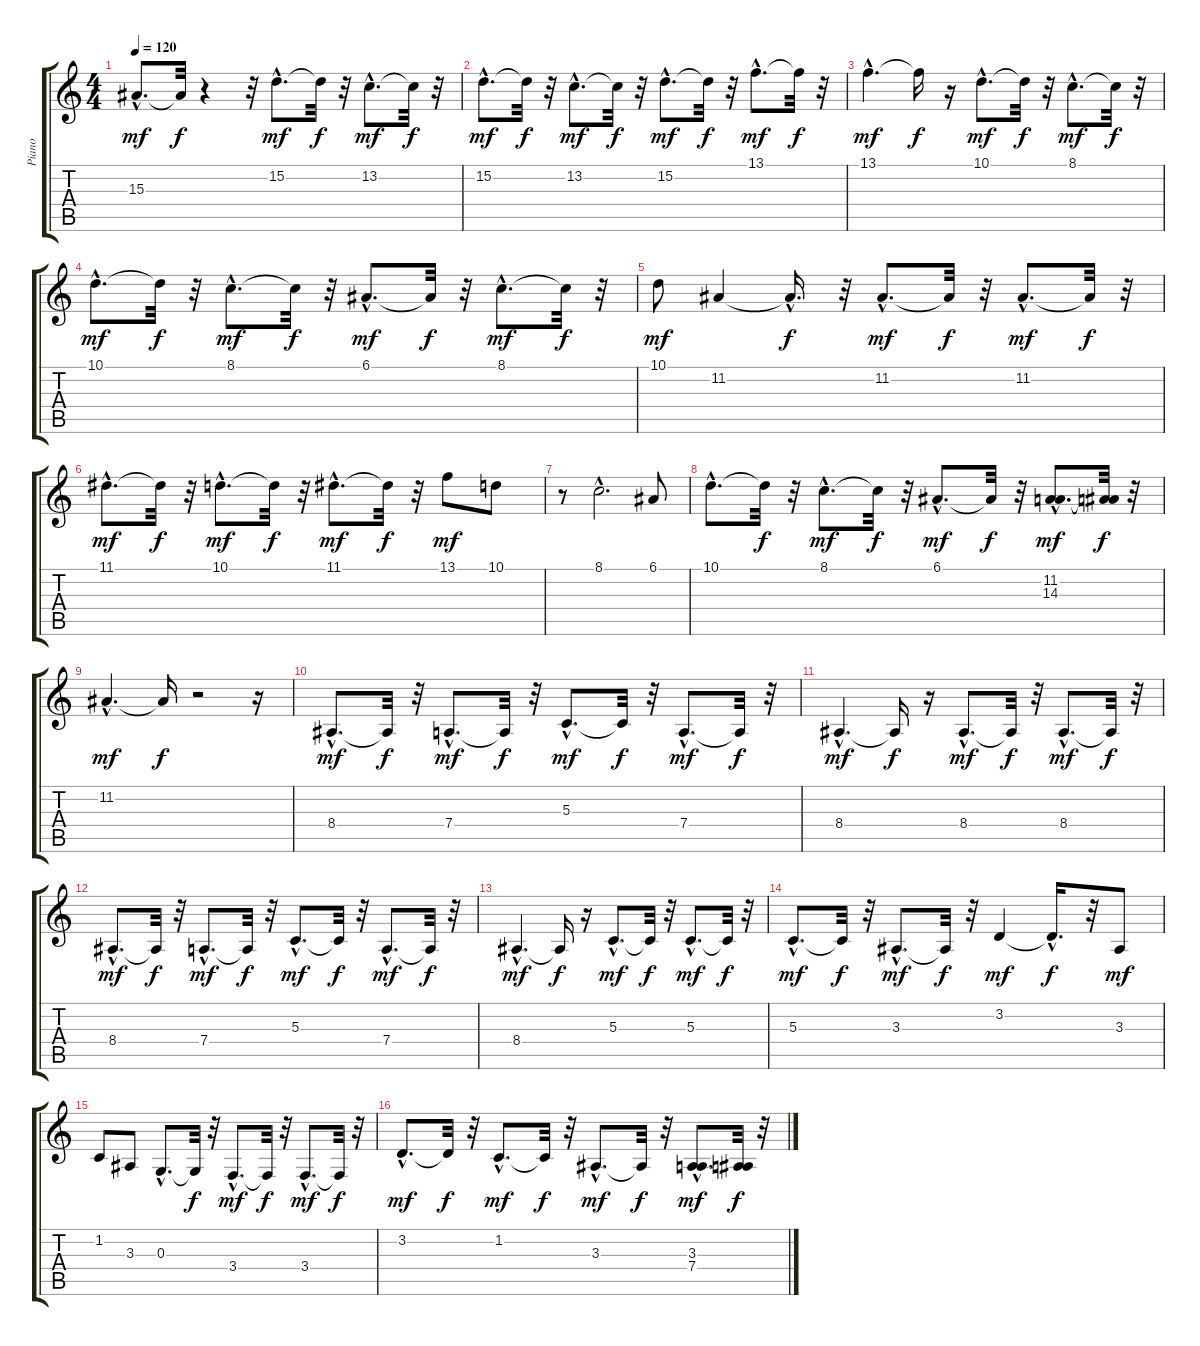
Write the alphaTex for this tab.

\track ("Piano" "Piano") {instrument acousticgrandpiano}
\staff {score tabs}
\tuning (E4 B3 G3 D3 A2 E2) {hide}
\ts (4 4)
\tempo 120
\clef g2
\ks c
15.3{hac}.8{d dy mf} 15.3{t}.32{dy f} r.4 r.32 15.2{hac}.8{d dy mf} 15.2{t}.32{dy f} r.32 13.2{hac}.8{d dy mf} 13.2{t}.32{dy f} r.32 |
15.2{hac}.8{d dy mf} 15.2{t}.32{dy f} r.32 13.2{hac}.8{d dy mf} 13.2{t}.32{dy f} r.32 15.2{hac}.8{d dy mf} 15.2{t}.32{dy f} r.32 13.1{hac}.8{d dy mf} 13.1{t}.32{dy f} r.32 |
13.1{hac}.4{d dy mf} 13.1{t}.16{dy f} r.16 10.1{hac}.8{d dy mf} 10.1{t}.32{dy f} r.32 8.1{hac}.8{d dy mf} 8.1{t}.32{dy f} r.32 |
10.1{hac}.8{d dy mf} 10.1{t}.32{dy f} r.32 8.1{hac}.8{d dy mf} 8.1{t}.32{dy f} r.32 6.1{hac}.8{d dy mf} 6.1{t}.32{dy f} r.32 8.1{hac}.8{d dy mf} 8.1{t}.32{dy f} r.32 |
10.1.8{dy mf} 11.2.4 11.2{hac t}.16{d dy f} r.32 11.2{hac}.8{d dy mf} 11.2{t}.32{dy f} r.32 11.2{hac}.8{d dy mf} 11.2{t}.32{dy f} r.32 |
11.1{hac}.8{d dy mf} 11.1{t}.32{dy f} r.32 10.1{hac}.8{d dy mf} 10.1{t}.32{dy f} r.32 11.1{hac}.8{d dy mf} 11.1{t}.32{dy f} r.32 13.1.8{dy mf} 10.1.8 |
r.8 8.1{hac}.2{d} 6.1.8 |
10.1{hac}.8{d} 10.1{t}.32{dy f} r.32 8.1{hac}.8{d dy mf} 8.1{t}.32{dy f} r.32 6.1{hac}.8{d dy mf} 6.1{t}.32{dy f} r.32 (11.2{hac} 14.3{hac}).8{d dy mf} (11.2{t} 14.3{t}).32{dy f} r.32 |
11.2{hac}.4{d dy mf} 11.2{t}.16{dy f} r.2 r.16 |
8.4{hac}.8{d dy mf} 8.4{t}.32{dy f} r.32 7.4{hac}.8{d dy mf} 7.4{t}.32{dy f} r.32 5.3{hac}.8{d dy mf} 5.3{t}.32{dy f} r.32 7.4{hac}.8{d dy mf} 7.4{t}.32{dy f} r.32 |
8.4{hac}.4{d dy mf} 8.4{t}.16{dy f} r.16 8.4{hac}.8{d dy mf} 8.4{t}.32{dy f} r.32 8.4{hac}.8{d dy mf} 8.4{t}.32{dy f} r.32 |
8.4{hac}.8{d dy mf} 8.4{t}.32{dy f} r.32 7.4{hac}.8{d dy mf} 7.4{t}.32{dy f} r.32 5.3{hac}.8{d dy mf} 5.3{t}.32{dy f} r.32 7.4{hac}.8{d dy mf} 7.4{t}.32{dy f} r.32 |
8.4{hac}.4{d dy mf} 8.4{t}.16{dy f} r.16 5.3{hac}.8{d dy mf} 5.3{t}.32{dy f} r.32 5.3{hac}.8{d dy mf} 5.3{t}.32{dy f} r.32 |
5.3{hac}.8{d dy mf} 5.3{t}.32{dy f} r.32 3.3{hac}.8{d dy mf} 3.3{t}.32{dy f} r.32 3.2.4{dy mf} 3.2{hac t}.16{d dy f} r.32 3.3.8{dy mf} |
1.2.8 3.3.8 0.3{hac}.8{d} 0.3{t}.32{dy f} r.32 3.4{hac}.8{d dy mf} 3.4{t}.32{dy f} r.32 3.4{hac}.8{d dy mf} 3.4{t}.32{dy f} r.32 |
3.2{hac}.8{d dy mf} 3.2{t}.32{dy f} r.32 1.2{hac}.8{d dy mf} 1.2{t}.32{dy f} r.32 3.3{hac}.8{d dy mf} 3.3{t}.32{dy f} r.32 (3.3{hac} 7.4{hac}).8{d dy mf} (3.3{t} 7.4{t}).32{dy f} r.32
